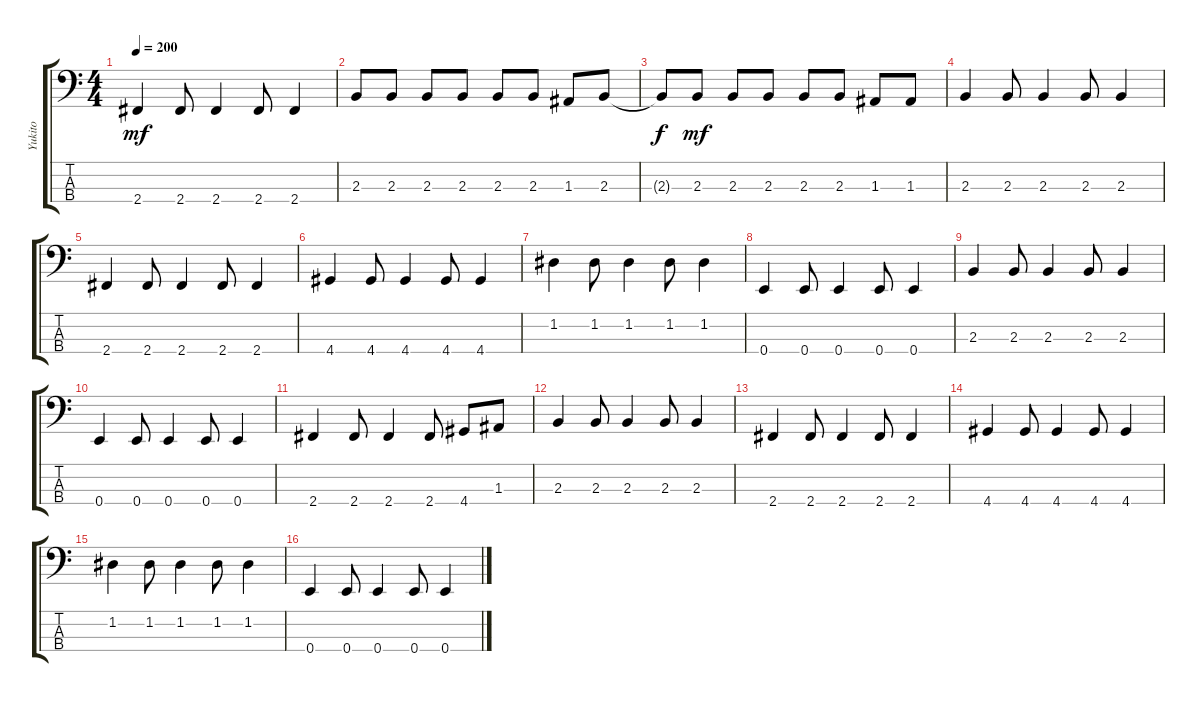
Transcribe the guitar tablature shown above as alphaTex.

\track ("Yukito" "Yukito") {instrument electricbasspick}
\staff {score tabs}
\tuning (G2 D2 A1 E1) {hide}
\ts (4 4)
\tempo 200
\clef f4
\ks c
2.4.4{dy mf} 2.4.8 2.4.4 2.4.8 2.4.4 |
2.3.8 2.3.8 2.3.8 2.3.8 2.3.8 2.3.8 1.3.8 2.3.8 |
2.3{t}.8{dy f} 2.3.8{dy mf} 2.3.8 2.3.8 2.3.8 2.3.8 1.3.8 1.3.8 |
2.3.4 2.3.8 2.3.4 2.3.8 2.3.4 |
2.4.4 2.4.8 2.4.4 2.4.8 2.4.4 |
4.4.4 4.4.8 4.4.4 4.4.8 4.4.4 |
1.2.4 1.2.8 1.2.4 1.2.8 1.2.4 |
0.4.4 0.4.8 0.4.4 0.4.8 0.4.4 |
2.3.4 2.3.8 2.3.4 2.3.8 2.3.4 |
0.4.4 0.4.8 0.4.4 0.4.8 0.4.4 |
2.4.4 2.4.8 2.4.4 2.4.8 4.4.8 1.3.8 |
2.3.4 2.3.8 2.3.4 2.3.8 2.3.4 |
2.4.4 2.4.8 2.4.4 2.4.8 2.4.4 |
4.4.4 4.4.8 4.4.4 4.4.8 4.4.4 |
1.2.4 1.2.8 1.2.4 1.2.8 1.2.4 |
0.4.4 0.4.8 0.4.4 0.4.8 0.4.4
